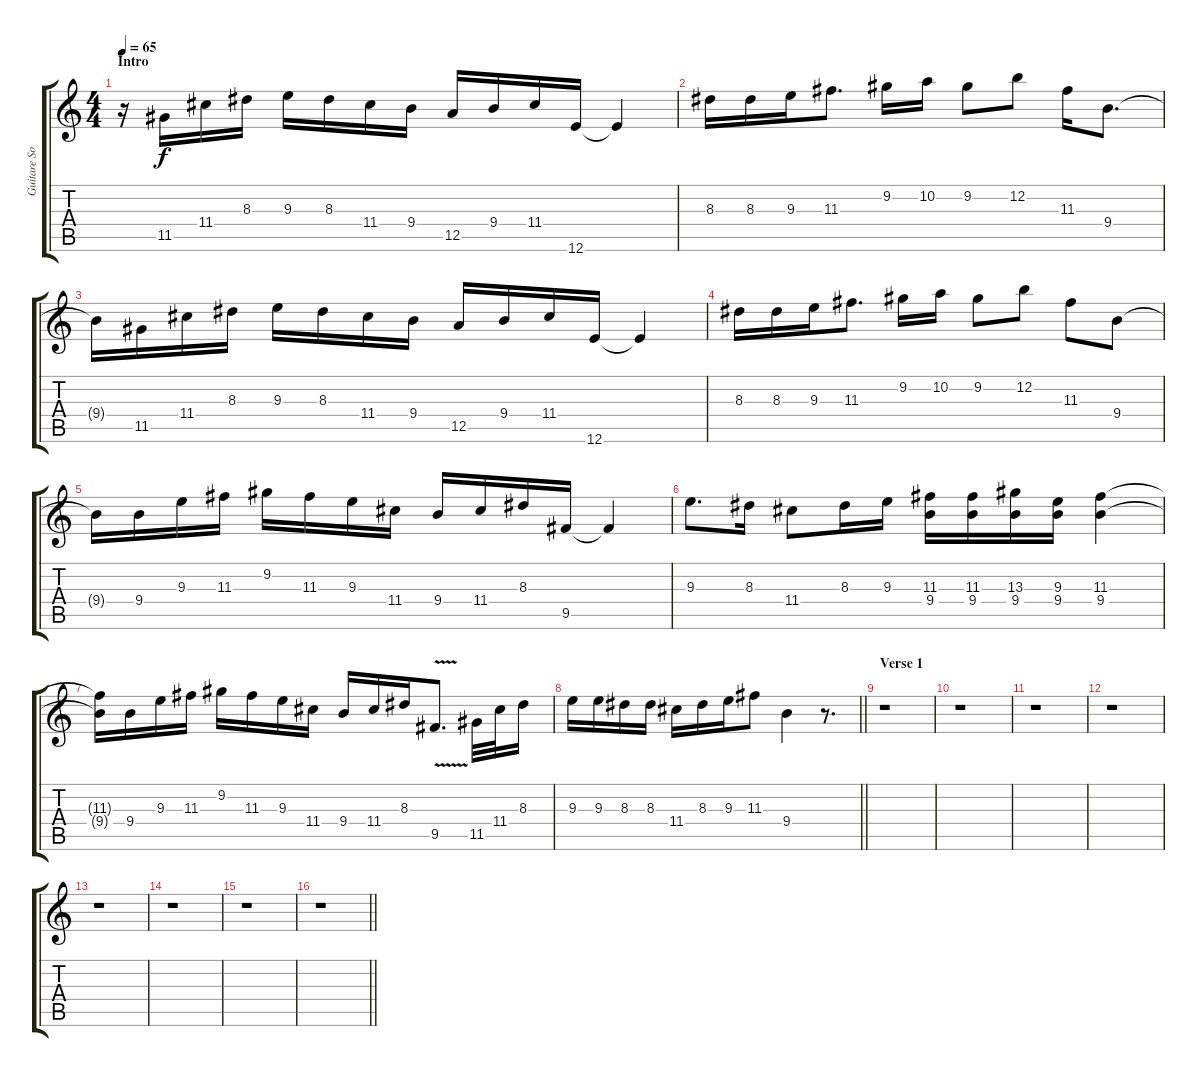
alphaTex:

\track ("Guitare Solo" "Guitare So") {instrument electricguitarclean}
\staff {score tabs}
\tuning (E4 B3 G3 D3 A2 E2) {hide}
\ts (4 4)
\section ("" "Intro")
\tempo 65
\clef g2
\ks c
r.16{dy f instrument electricguitarmuted} 11.5.16 11.4.16 8.3.16 9.3.16 8.3.16 11.4.16 9.4.16 12.5.16 9.4.16 11.4.16 12.6.16 12.6{t}.4 |
8.3.16 8.3.16 9.3.16 11.3.8{d} 9.2.16 10.2.16 9.2.8 12.2.8 11.3.16 9.4.8{d} |
9.4{t}.16 11.5.16 11.4.16 8.3.16 9.3.16 8.3.16 11.4.16 9.4.16 12.5.16 9.4.16 11.4.16 12.6.16 12.6{t}.4 |
8.3.16 8.3.16 9.3.16 11.3.8{d} 9.2.16 10.2.16 9.2.8 12.2.8 11.3.8 9.4.8 |
9.4{t}.16 9.4.16 9.3.16 11.3.16 9.2.16 11.3.16 9.3.16 11.4.16 9.4.16 11.4.16 8.3.16 9.5.16 9.5{t}.4 |
9.3.8{d} 8.3.16 11.4.8 8.3.16 9.3.16 (11.3 9.4).16 (11.3 9.4).16 (13.3 9.4).16 (9.3 9.4).16 (11.3 9.4).4 |
(11.3{t} 9.4{t}).16 9.4.16 9.3.16 11.3.16 9.2.16 11.3.16 9.3.16 11.4.16 9.4.16 11.4.16 8.3.16 9.5{v}.8{d} 11.5.32 11.4.32 8.3.16 |
\barLineRight lightlight
9.3.16 9.3.16 8.3.16 8.3.16 11.4.16 8.3.16 9.3.16 11.3.8 9.4.4 r.8{d} |
\section ("" "Verse 1")
r.1 |
r.1 |
r.1 |
r.1 |
r.1 |
r.1 |
r.1 |
\barLineRight lightlight
r.1
